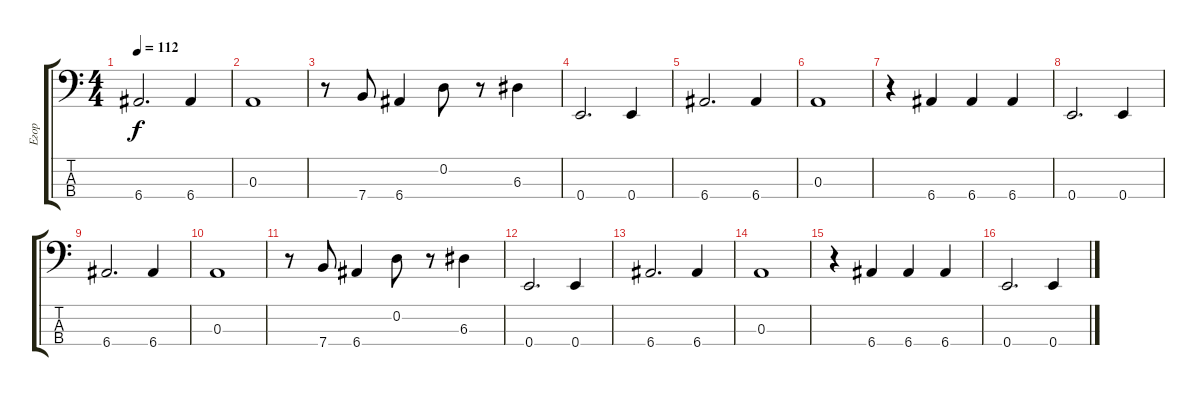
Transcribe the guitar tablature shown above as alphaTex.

\track ("Егор" "Егор") {instrument acousticbass}
\staff {score tabs}
\tuning (G2 D2 A1 E1) {hide}
\ts (4 4)
\tempo 112
\clef f4
\ks c
6.4.2{d dy f} 6.4.4 |
0.3.1 |
r.8 7.4.8 6.4.4 0.2.8 r.8 6.3.4 |
0.4.2{d} 0.4.4 |
6.4.2{d} 6.4.4 |
0.3.1 |
r.4 6.4.4 6.4.4 6.4.4 |
0.4.2{d} 0.4.4 |
6.4.2{d} 6.4.4 |
0.3.1 |
r.8 7.4.8 6.4.4 0.2.8 r.8 6.3.4 |
0.4.2{d} 0.4.4 |
6.4.2{d} 6.4.4 |
0.3.1 |
r.4 6.4.4 6.4.4 6.4.4 |
0.4.2{d} 0.4.4
